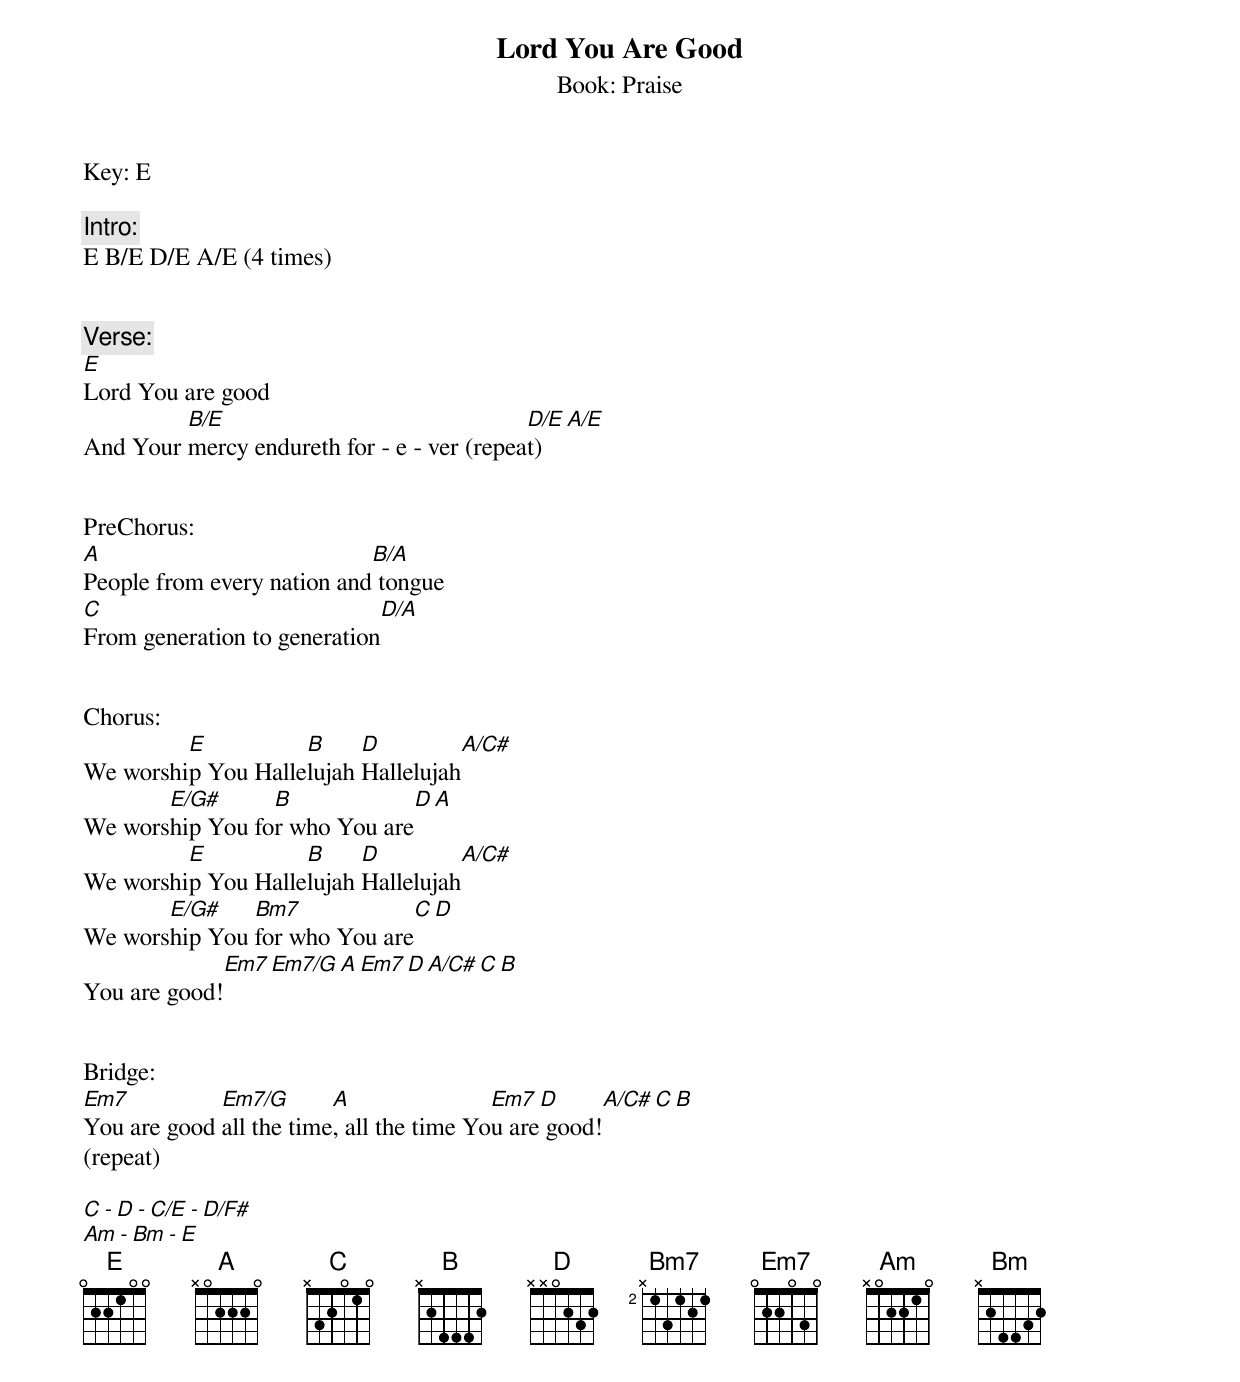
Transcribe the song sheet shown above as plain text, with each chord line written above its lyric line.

Lord You Are Good
Book: Praise

Key: E

Intro:
E B/E D/E A/E (4 times)


Verse:
E
Lord You are good
         B/E                                D/E  A/E
And Your mercy endureth for - e - ver (repeat)


PreChorus:
A                           B/A
People from every nation and tongue
C                               D/A
From generation to generation


Chorus:
         E          B     D              A/C#
We worship You Hallelujah Hallelujah
       E/G#      B                        D    A
We worship You for who You are
         E          B     D              A/C#
We worship You Hallelujah Hallelujah
       E/G#    Bm7                      C     D
We worship You for who You are
               Em7  Em7/G   A     Em7  D  A/C# C   B
You are good!


Bridge:
Em7          Em7/G       A                Em7  D         A/C#  C   B
You are good all the time, all the time You are good!
(repeat)

C - D - C/E - D/F#
Am - Bm - E
